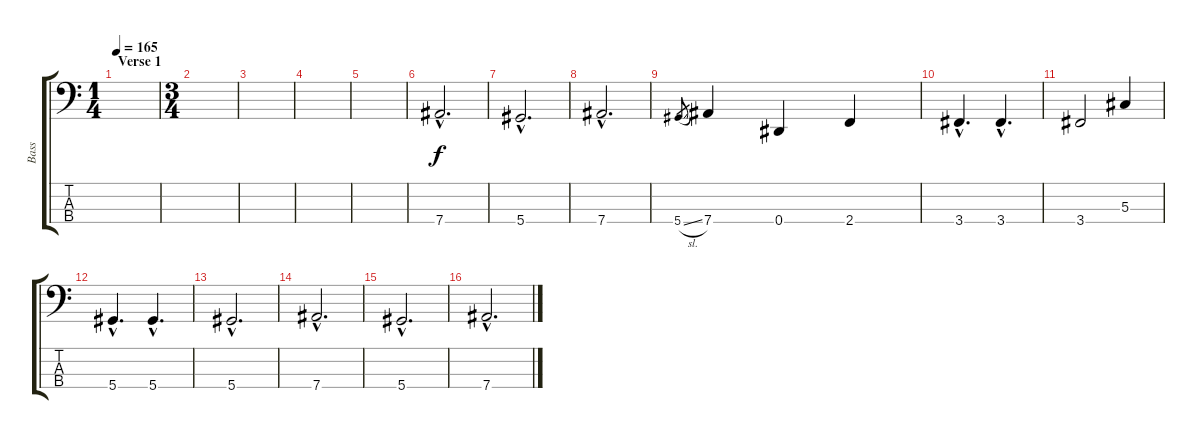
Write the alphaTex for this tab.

\track ("Bass" "Bass") {instrument electricbassfinger}
\staff {score tabs}
\tuning (Gb2 Db2 Ab1 Eb1) {hide}
\ts (1 4)
\section ("" "Verse 1")
\tempo 165
\clef f4
\ks c
|
\ts (3 4)
|
|
|
|
7.4{hac}.2{d} |
5.4{hac}.2{d} |
7.4{hac}.2{d} |
5.4{sl}.8{gr} 7.4.4 0.4.4 2.4.4 |
3.4{hac}.4{d} 3.4{hac}.4{d} |
3.4.2 5.3.4 |
5.4{hac}.4{d} 5.4{hac}.4{d} |
5.4{hac}.2{d} |
7.4{hac}.2{d} |
5.4{hac}.2{d} |
7.4{hac}.2{d}
